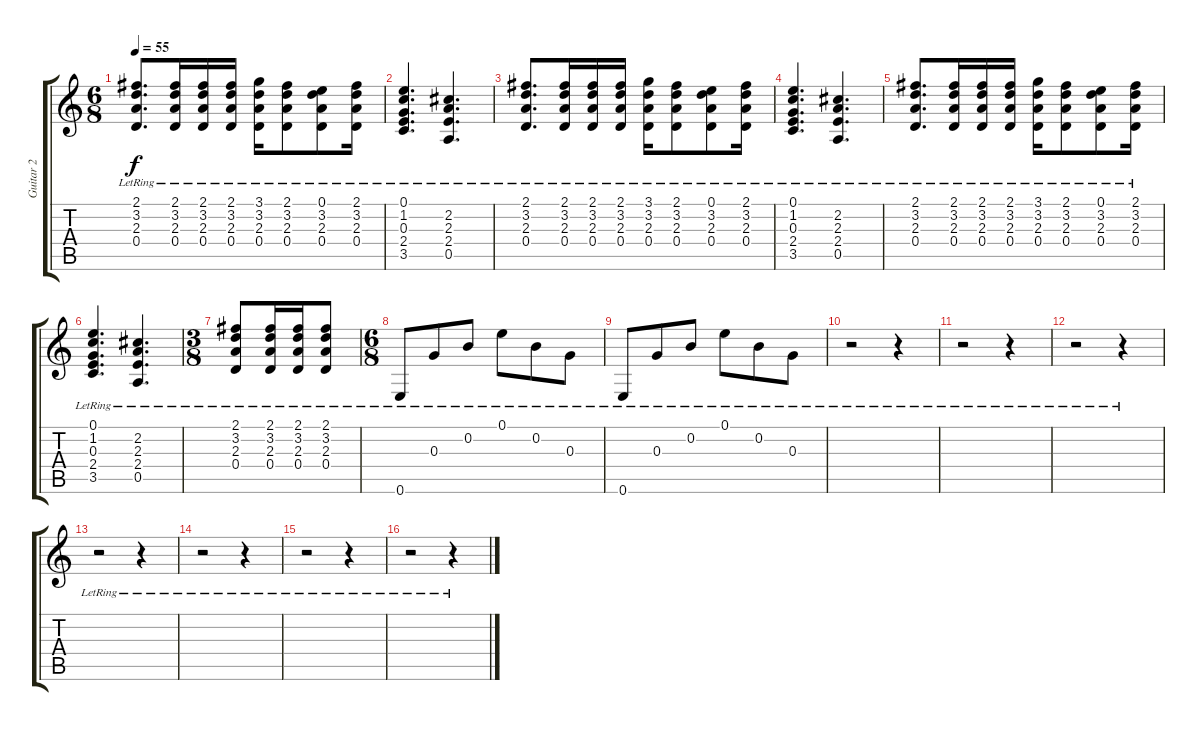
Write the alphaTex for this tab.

\track ("Guitar 2" "Guitar 2") {mute instrument acousticguitarsteel}
\staff {score tabs}
\tuning (E4 B3 G3 D3 A2 E2) {hide}
\ts (6 8)
\tempo 55
\clef g2
\ks c
(2.1{lr} 3.2{lr} 2.3{lr} 0.4{lr}).8{d dy f} (2.1{lr} 3.2{lr} 2.3{lr} 0.4{lr}).16 (2.1{lr} 3.2{lr} 2.3{lr} 0.4{lr}).16 (2.1{lr} 3.2{lr} 2.3{lr} 0.4{lr}).16 (3.1{lr} 3.2{lr} 2.3{lr} 0.4{lr}).16 (2.1{lr} 3.2{lr} 2.3{lr} 0.4{lr}).8 (0.1{lr} 3.2{lr} 2.3{lr} 0.4{lr}).8 (2.1{lr} 3.2{lr} 2.3{lr} 0.4{lr}).16 |
(0.1{lr} 1.2{lr} 0.3{lr} 2.4{lr} 3.5{lr}).4{d} (2.2{lr} 2.3{lr} 2.4{lr} 0.5{lr}).4{d} |
(2.1{lr} 3.2{lr} 2.3{lr} 0.4{lr}).8{d} (2.1{lr} 3.2{lr} 2.3{lr} 0.4{lr}).16 (2.1{lr} 3.2{lr} 2.3{lr} 0.4{lr}).16 (2.1{lr} 3.2{lr} 2.3{lr} 0.4{lr}).16 (3.1{lr} 3.2{lr} 2.3{lr} 0.4{lr}).16 (2.1{lr} 3.2{lr} 2.3{lr} 0.4{lr}).8 (0.1{lr} 3.2{lr} 2.3{lr} 0.4{lr}).8 (2.1{lr} 3.2{lr} 2.3{lr} 0.4{lr}).16 |
(0.1{lr} 1.2{lr} 0.3{lr} 2.4{lr} 3.5{lr}).4{d} (2.2{lr} 2.3{lr} 2.4{lr} 0.5{lr}).4{d} |
(2.1{lr} 3.2{lr} 2.3{lr} 0.4{lr}).8{d} (2.1{lr} 3.2{lr} 2.3{lr} 0.4{lr}).16 (2.1{lr} 3.2{lr} 2.3{lr} 0.4{lr}).16 (2.1{lr} 3.2{lr} 2.3{lr} 0.4{lr}).16 (3.1{lr} 3.2{lr} 2.3{lr} 0.4{lr}).16 (2.1{lr} 3.2{lr} 2.3{lr} 0.4{lr}).8 (0.1{lr} 3.2{lr} 2.3{lr} 0.4{lr}).8 (2.1{lr} 3.2{lr} 2.3{lr} 0.4{lr}).16 |
(0.1{lr} 1.2{lr} 0.3{lr} 2.4{lr} 3.5{lr}).4{d} (2.2{lr} 2.3{lr} 2.4{lr} 0.5{lr}).4{d} |
\ts (3 8)
(2.1{lr} 3.2{lr} 2.3{lr} 0.4{lr}).8 (2.1{lr} 3.2{lr} 2.3{lr} 0.4{lr}).16 (2.1{lr} 3.2{lr} 2.3{lr} 0.4{lr}).16 (2.1{lr} 3.2{lr} 2.3{lr} 0.4{lr}).8 |
\ts (6 8)
0.6{lr}.8 0.3{lr}.8 0.2{lr}.8 0.1{lr}.8 0.2{lr}.8 0.3{lr}.8 |
0.6{lr}.8 0.3{lr}.8 0.2{lr}.8 0.1{lr}.8 0.2{lr}.8 0.3{lr}.8 |
r.2 r.4 |
r.2 r.4 |
r.2 r.4 |
r.2 r.4 |
r.2 r.4 |
r.2 r.4 |
r.2 r.4
